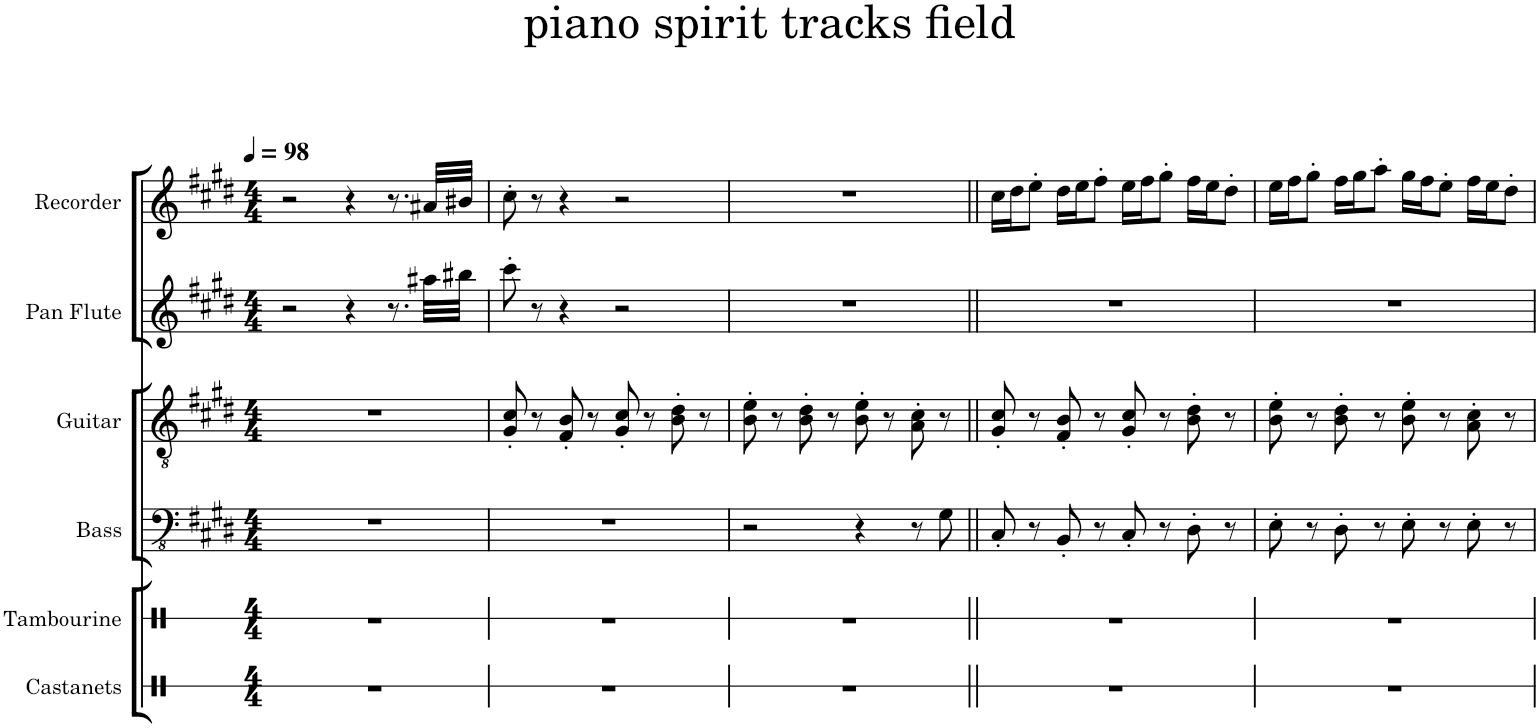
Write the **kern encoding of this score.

**kern	**kern	**kern	**kern	**kern	**kern	**kern	**kern
*part8	*part7	*part6	*part5	*part4	*part3	*part2	*part1
*staff8	*staff7	*staff6	*staff5	*staff4	*staff3	*staff2	*staff1
*I"Pan Flute Delay	*I"Recorder Delay	*I"Castanets	*I"Tambourine	*I"Bass	*I"Guitar	*I"Pan Flute	*I"Recorder
*I'Del.	*I'Del.	*I'Cst.	*I'Tamb.	*I'Bs.	*I'Guit.	*I'Pn. Fl.	*I'Rec.
*stria5	*stria5	*stria1	*stria1	*	*	*	*
*clefG2	*clefG2	*clefX	*clefX	*clefFv4	*clefGv2	*clefG2	*clefG2
*k[f#c#g#d#]	*k[f#c#g#d#]	*k[]	*k[]	*k[f#c#g#d#]	*k[f#c#g#d#]	*k[f#c#g#d#]	*k[f#c#g#d#]
*M4/4	*M4/4	*M4/4	*M4/4	*M4/4	*M4/4	*M4/4	*M4/4
*MM98	*MM98	*MM98	*MM98	*MM98	*MM98	*MM98	*MM98
=1	=1	=1	=1	=1	=1	=1	=1
!LO:N:vis=32	!LO:N:vis=32	!	!	!	!	!	!
32.r	32.r	1r	1r	1r	1r	2r	2r
2r	2r	.	.	.	.	.	.
.	.	.	.	.	.	4r	4r
4r	4r	.	.	.	.	.	.
.	.	.	.	.	.	8.r	8.r
!LO:N:vis=8	!LO:N:vis=8	!	!	!	!	!	!
8.r	8.r	.	.	.	.	.	.
.	.	.	.	.	.	32aa#X\LLL	32a#X/LLL
.	.	.	.	.	.	32bb#X\JJJ	32b#X/JJJ
[64aa#X	[64a#X	.	.	.	.	.	.
=2	=2	=2	=2	=2	=2	=2	=2
64aa#\KLLL]	64a#\KLLL]	1r	1r	1r	8G#/' 8c#/'	8ccc#'\	8cc#'\
32bb#X\JJ	32b#X\JJ	.	.	.	.	.	.
8ccc#'\J	8cc#'\J	.	.	.	.	.	.
.	.	.	.	.	8r	8r	8r
8r	8r	.	.	.	.	.	.
.	.	.	.	.	8F#/' 8B/'	4r	4r
4r	4r	.	.	.	.	.	.
.	.	.	.	.	8r	.	.
.	.	.	.	.	8G#/' 8c#/'	2r	2r
64r	64r	.	.	.	.	.	.
!LO:N:vis=8	!LO:N:vis=8	!	!	!	!	!	!
8.r	8.r	.	.	.	.	.	.
.	.	.	.	.	8r	.	.
4r	4r	.	.	.	8B\' 8d#\'	.	.
.	.	.	.	.	8r	.	.
=3	=3	=3	=3	=3	=3	=3	=3
!LO:N:vis=32	!LO:N:vis=32	!	!	!	!	!	!
32.r	32.r	1r	1r	2r	8B\' 8e\'	1r	1r
64r	64r	.	.	.	.	.	.
!LO:N:vis=8	!LO:N:vis=8	!	!	!	!	!	!
8.r	8.r	.	.	.	.	.	.
.	.	.	.	.	8r	.	.
4r	4r	.	.	.	8B\' 8d#\'	.	.
.	.	.	.	.	8r	.	.
2r	2r	.	.	4r	8B\' 8e\'	.	.
.	.	.	.	.	8r	.	.
.	.	.	.	8r	8A\' 8c#\'	.	.
.	.	.	.	8GG#\	8r	.	.
=4||	=4||	=4||	=4||	=4||	=4||	=4||	=4||
!LO:N:vis=32	!LO:N:vis=32	!	!	!	!	!	!
32.r	32.r	1r	1r	8CC#'/	8G#/' 8c#/'	1r	16cc#\LL
64r	16cc#\LL	.	.	.	.	.	.
!LO:N:vis=8	!	!	!	!	!	!	!
8.r	.	.	.	.	.	.	16dd#\J
.	16dd#\J	.	.	.	.	.	.
.	.	.	.	8r	8r	.	8ee'\J
.	8ee'\J	.	.	.	.	.	.
4r	.	.	.	8BBB'/	8F#/' 8B/'	.	16dd#\LL
.	16dd#\LL	.	.	.	.	.	.
.	.	.	.	.	.	.	16ee\J
.	16ee\J	.	.	.	.	.	.
.	.	.	.	8r	8r	.	8ff#'\J
.	8ff#'\J	.	.	.	.	.	.
2r	.	.	.	8CC#'/	8G#/' 8c#/'	.	16ee\LL
.	16ee\LL	.	.	.	.	.	.
.	.	.	.	.	.	.	16ff#\J
.	16ff#\J	.	.	.	.	.	.
.	.	.	.	8r	8r	.	8gg#'\J
.	8gg#'\J	.	.	.	.	.	.
.	.	.	.	8DD#'\	8B\' 8d#\'	.	16ff#\LL
.	16ff#\LL	.	.	.	.	.	.
.	.	.	.	.	.	.	16ee\J
.	16ee\J	.	.	.	.	.	.
.	.	.	.	8r	8r	.	8dd#'\J
.	[64dd#'\KKL	.	.	.	.	.	.
.	16dd#\JJ_	.	.	.	.	.	.
=5	=5	=5	=5	=5	=5	=5	=5
!LO:N:vis=32	!	!	!	!	!	!	!
32.r	32.dd#\KLL]	1r	1r	8EE'\	8B\' 8e\'	1r	16ee\LL
64r	16ee\	.	.	.	.	.	.
!LO:N:vis=8	!	!	!	!	!	!	!
8.r	.	.	.	.	.	.	16ff#\J
.	16ff#\J	.	.	.	.	.	.
.	.	.	.	8r	8r	.	8gg#'\J
.	8gg#'\J	.	.	.	.	.	.
4r	.	.	.	8DD#'\	8B\' 8d#\'	.	16ff#\LL
.	16ff#\LL	.	.	.	.	.	.
.	.	.	.	.	.	.	16gg#\J
.	16gg#\J	.	.	.	.	.	.
.	.	.	.	8r	8r	.	8aa'\J
.	8aa'\J	.	.	.	.	.	.
2r	.	.	.	8EE'\	8B\' 8e\'	.	16gg#\LL
.	16gg#\LL	.	.	.	.	.	.
.	.	.	.	.	.	.	16ff#\J
.	16ff#\J	.	.	.	.	.	.
.	.	.	.	8r	8r	.	8ee'\J
.	8ee'\J	.	.	.	.	.	.
.	.	.	.	8EE'\	8A\' 8c#\'	.	16ff#\LL
.	16ff#\LL	.	.	.	.	.	.
.	.	.	.	.	.	.	16ee\J
.	16ee\J	.	.	.	.	.	.
.	.	.	.	8r	8r	.	8dd#'\J
.	[64dd#'\KKL	.	.	.	.	.	.
.	16dd#\JJ_	.	.	.	.	.	.
=	=	=	=	=	=	=	=
*-	*-	*-	*-	*-	*-	*-	*-
